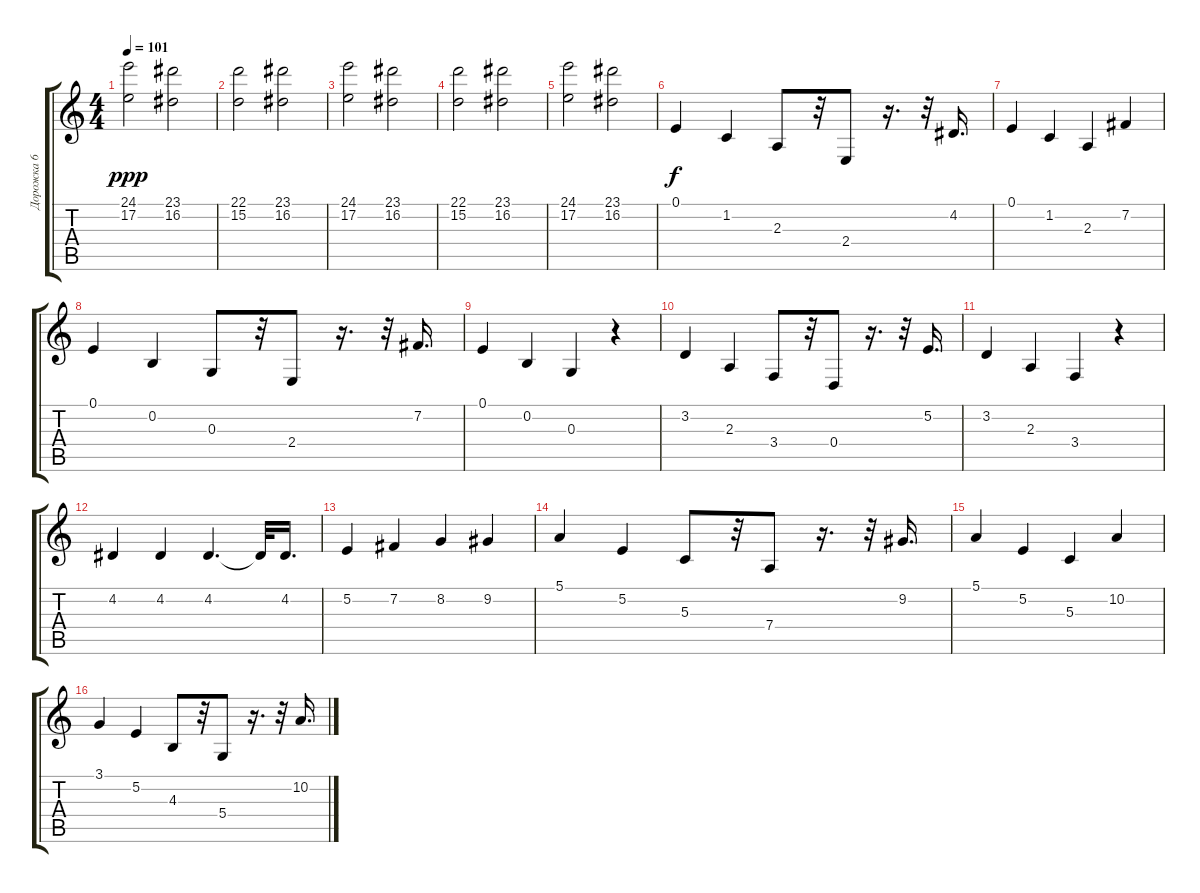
\track ("Дорожка 6" "Дорожка 6") {instrument marimba}
\staff {score tabs}
\tuning (E4 B3 G3 D3 A2 E2) {hide}
\ts (4 4)
\tempo 101
\clef g2
\ks c
(24.1 17.2).2{dy ppp} (23.1 16.2).2 |
(22.1 15.2).2 (23.1 16.2).2 |
(24.1 17.2).2 (23.1 16.2).2 |
(22.1 15.2).2 (23.1 16.2).2 |
(24.1 17.2).2 (23.1 16.2).2 |
0.1.4{dy f} 1.2.4 2.3.8 r.32 2.4.8 r.16{d} r.32 4.2.16{d} |
0.1.4 1.2.4 2.3.4 7.2.4 |
0.1.4 0.2.4 0.3.8 r.32 2.4.8 r.16{d} r.32 7.2.16{d} |
0.1.4 0.2.4 0.3.4 r.4 |
3.2.4 2.3.4 3.4.8 r.32 0.4.8 r.16{d} r.32 5.2.16{d} |
3.2.4 2.3.4 3.4.4 r.4 |
4.2.4 4.2.4 4.2.4{d} 4.2{t}.32 4.2.16{d} |
5.2.4 7.2.4 8.2.4 9.2.4 |
5.1.4 5.2.4 5.3.8 r.32 7.4.8 r.16{d} r.32 9.2.16{d} |
5.1.4 5.2.4 5.3.4 10.2.4 |
3.1.4 5.2.4 4.3.8 r.32 5.4.8 r.16{d} r.32 10.2.16{d}
